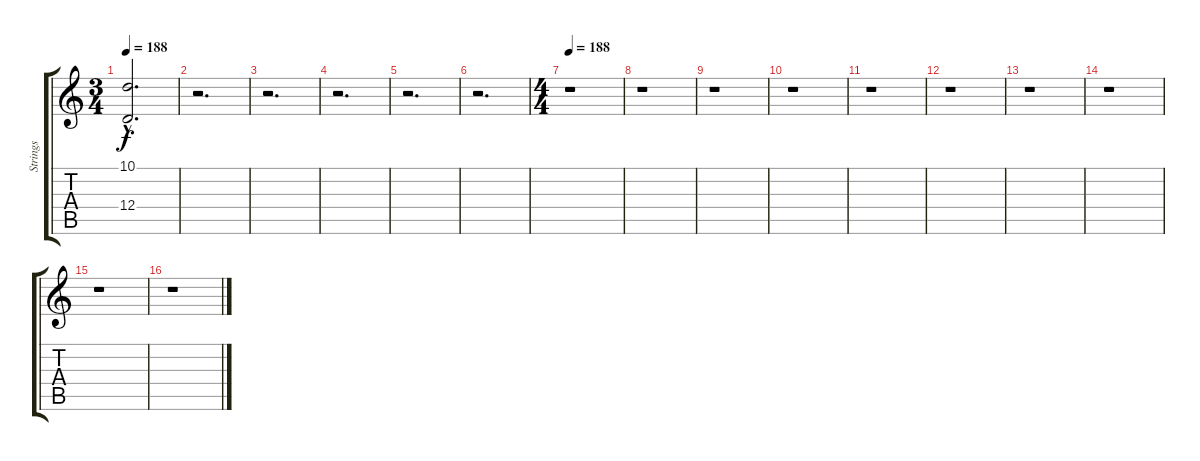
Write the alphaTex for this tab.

\track ("Strings" "Strings") {instrument stringensemble2}
\staff {score tabs}
\tuning (E4 B3 G3 D3 A2 E2) {hide}
\ts (3 4)
\tempo 188
\clef g2
\ks c
(10.1{hac} 12.4{hac}).2{d dy f} |
r.2{d} |
r.2{d} |
r.2{d} |
r.2{d} |
r.2{d} |
\ts (4 4)
\tempo 188
r.1 |
r.1 |
r.1 |
r.1 |
r.1 |
r.1 |
r.1 |
r.1 |
r.1 |
r.1
